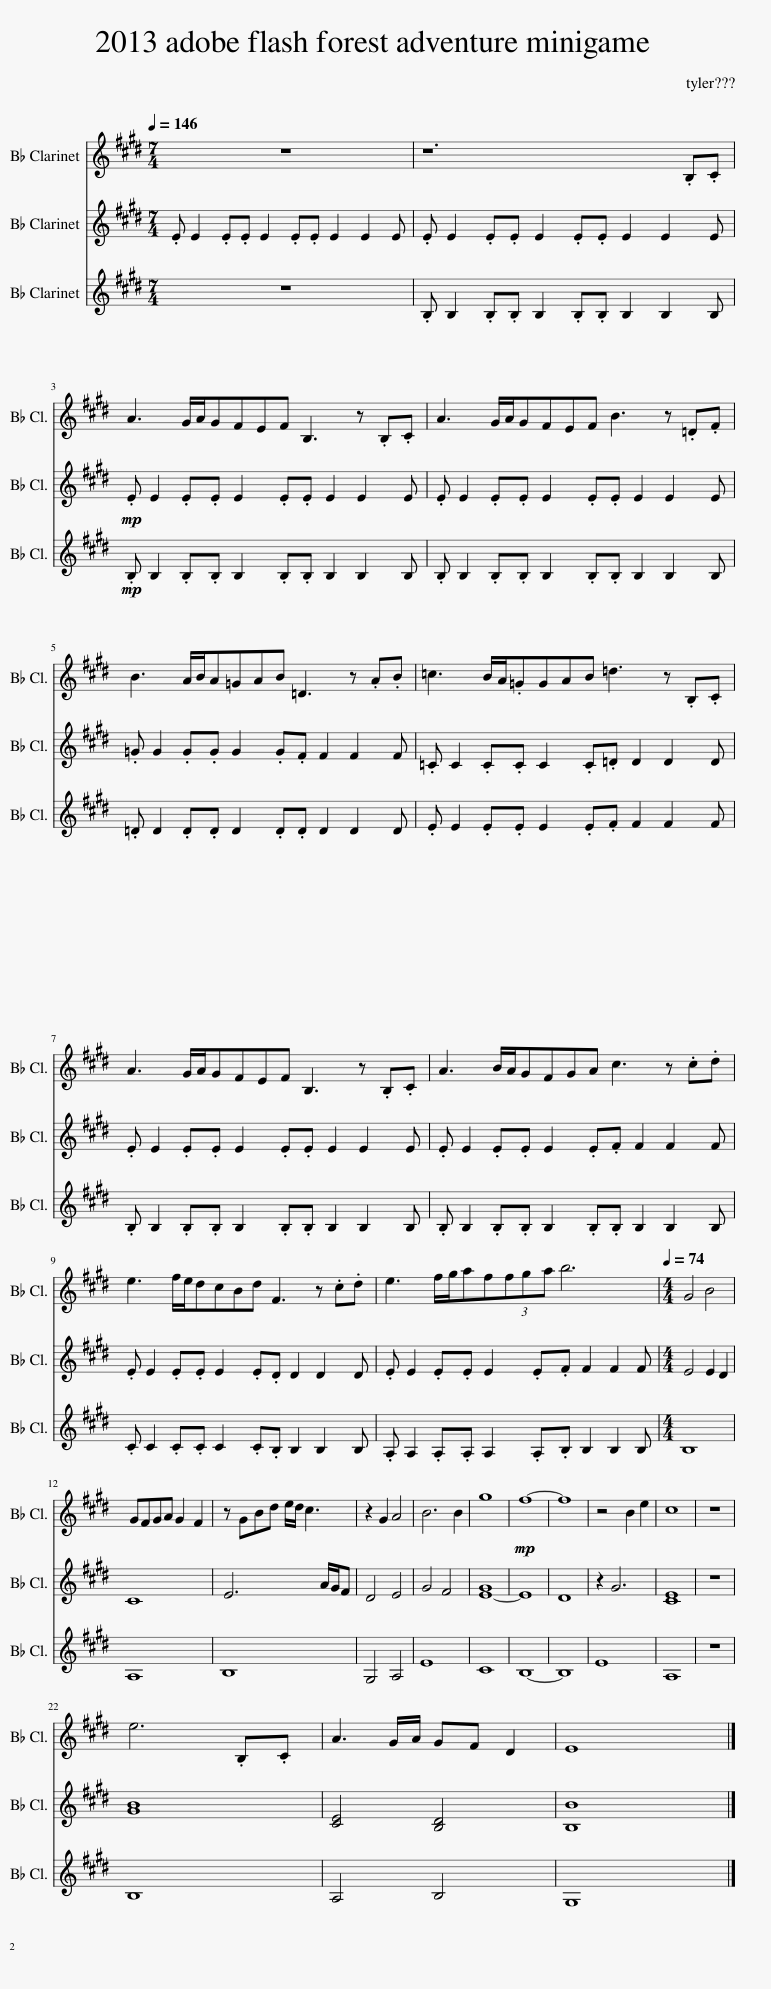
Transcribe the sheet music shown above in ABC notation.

X:1
%%score 1 2 3
L:1/8
Q:1/4=146
M:7/4
I:linebreak $
K:none
V:1 treble transpose=-2
V:2 treble transpose=-2
V:3 treble transpose=-2
V:1
[K:E] z14 | z12 .B,.C |$ A3 G/A/GFEF B,3 z .B,.C | A3 G/A/GFEF B3 z .=D.F |$ B3 A/B/A=GAB =D3 z .A.B | %5
 =c3 B/A/.=GGAB =d3 z .B,.C |$ A3 G/A/GFEF B,3 z .B,.C | A3 B/A/GFGA c3 z .c.d |$ e3 f/e/dcBd F3 z .c.d | e3 f/g/af(3fga b6 | %10
[M:4/4][Q:1/4=74] G4 B4 |$ GFGA G2 F2 | z GBd e/d/ c3 | z2 G2 A4 | B6 B2 | %15
 g8 |!mp! f8- | f8 | z4 B2 e2 | c8 | %20
 z8 |$ e6 .B,.C | A3 G/A/ GF D2 | E8 |] %24
V:2
[K:E] .E E2 .E.E E2 .E.E E2 E2 E | .E E2 .E.E E2 .E.E E2 E2 E |$!mp! .E E2 .E.E E2 .E.E E2 E2 E | .E E2 .E.E E2 .E.E E2 E2 E |$ .=G G2 .G.G G2 .G.F F2 F2 F | %5
 .=C C2 .C.C C2 .C.=D D2 D2 D |$ .E E2 .E.E E2 .E.E E2 E2 E | .E E2 .E.E E2 .E.F F2 F2 F |$ .E E2 .E.E E2 .E.D D2 D2 D | .E E2 .E.E E2 .E.F F2 F2 F | %10
[M:4/4] E4 E2 D2 |$ C8 | E6 A/G/F | D4 E4 | G4 F4 | %15
 [E-G]8 | E8 | D8 | z2 G6 | [CE]8 | %20
 z8 |$ [GB]8 | [CE]4 [B,D]4 | [B,B]8 |] %24
V:3
[K:E] z14 | .B, B,2 .B,.B, B,2 .B,.B, B,2 B,2 B, |$!mp! .B, B,2 .B,.B, B,2 .B,.B, B,2 B,2 B, | .B, B,2 .B,.B, B,2 .B,.B, B,2 B,2 B, |$ .=D D2 .D.D D2 .D.D D2 D2 D | %5
 .E E2 .E.E E2 .E.F F2 F2 F |$ .B, B,2 .B,.B, B,2 .B,.B, B,2 B,2 B, | .B, B,2 .B,.B, B,2 .B,.B, B,2 B,2 B, |$ .C C2 .C.C C2 .C.B, B,2 B,2 B, | .A, A,2 .A,.A, A,2 .A,.B, B,2 B,2 B, | %10
[M:4/4] B,8 |$ A,8 | B,8 | G,4 A,4 | E8 | %15
 C8 | B,8- | B,8 | E8 | A,8 | %20
 z8 |$ B,8 | A,4 B,4 | G,8 |] %24
